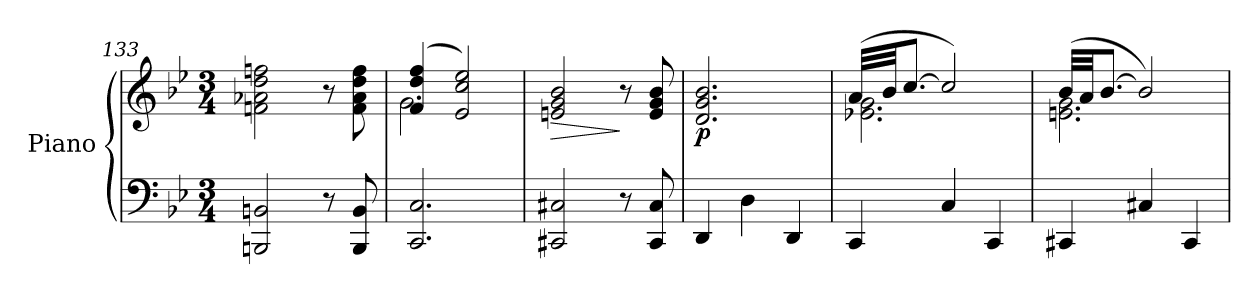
**kern	**kern	**dynam
*part1	*part1	*part1
*staff2	*staff1	*staff1/2
*I"Piano	*	*
*I'Pno.	*	*
*clefF4	*clefG2	*
*k[b-e-]	*k[b-e-]	*
*M3/4	*M3/4	*
=133	=133	=133
2BBBn/ 2BBn/	2fn\ 2a-X\ 2dd\ 2ffn\	.
8r	8r	.
8BBB/ 8BB/	8f\ 8a-\ 8dd\ 8ff\	.
!!LO:LB:g=z
=134	=134	=134
*	*^	*
2.CC/ 2.C/	(4f/ 4dd/ 4ff/	2.g\	.
.	2e-/ 2cc/ 2ee-/)	.	.
*	*v	*v	*
=135	=135	=135
!	!	!LO:HP:b
2CC#X/ 2C#X/	2en/ 2g/ 2b-/	>
8r	8r	]
8CC#/ 8C#/	8e/ 8g/ 8b-/	.
=136	=136	=136
!	!	!LO:DY:b
4DD/	2.d/ 2.g/ 2.b-/	p
4D\	.	.
4DD/	.	.
=137	=137	=137
*	*^	*
4CC/	(32a/LLL	2.e-X\ 2.g\	.
.	32b-/JJ	.	.
.	[8.cc/J	.	.
4C/	2cc/])	.	.
4CC/	.	.	.
=138	=138	=138	=138
4CC#X/	(32b-/LLL	2.en\ 2.g\	.
.	32a/JJ	.	.
.	[8.b-/J	.	.
4C#X/	2b-/])	.	.
4CC#/	.	.	.
*	*v	*v	*
=	=	=
*-	*-	*-
